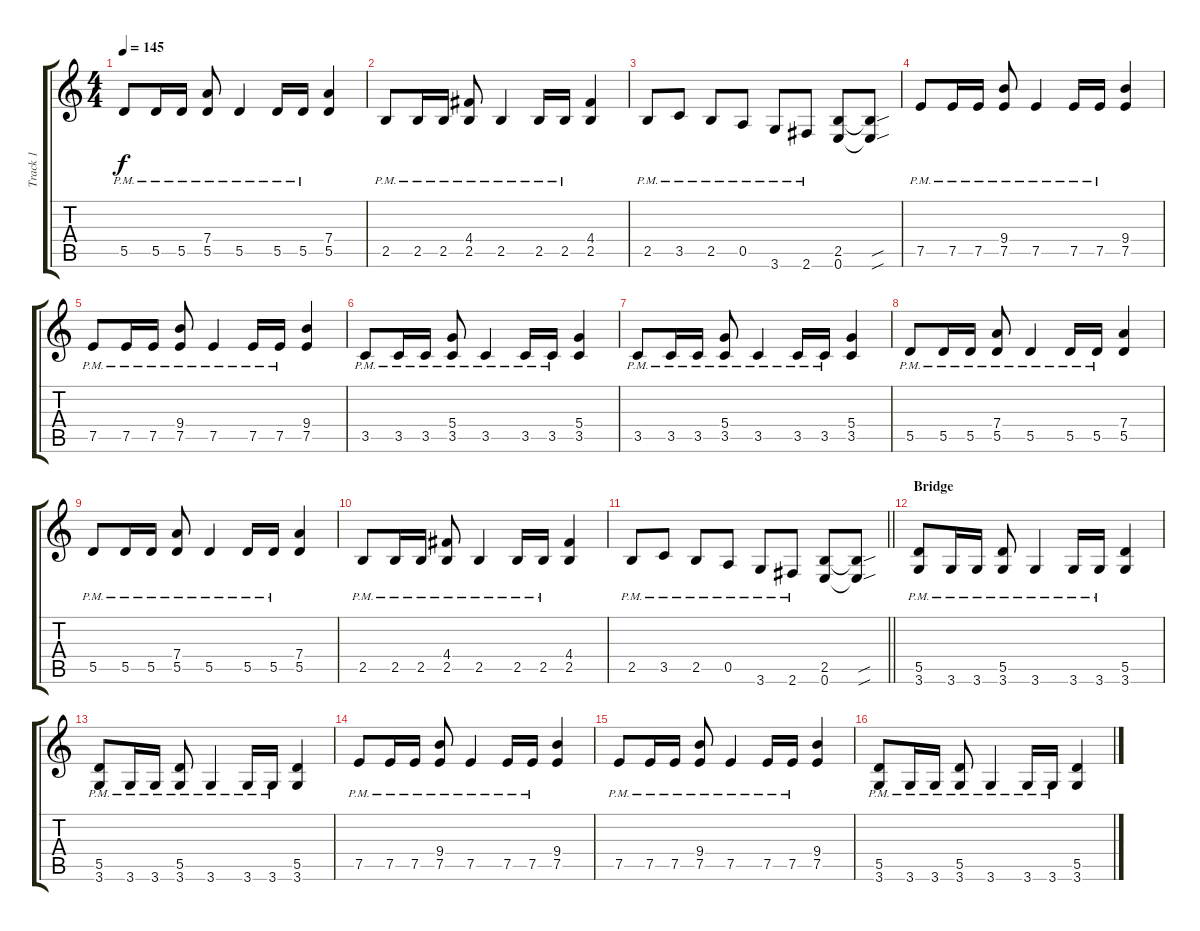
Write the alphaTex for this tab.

\track ("Track 1" "Track 1") {instrument overdrivenguitar}
\staff {score tabs}
\tuning (E4 B3 G3 D3 A2 E2) {hide}
\ts (4 4)
\tempo 145
\clef g2
\ks c
5.5{pm}.8{dy f} 5.5{pm}.16 5.5{pm}.16 (7.4 5.5{pm}).8 5.5{pm}.4 5.5{pm}.16 5.5{pm}.16 (7.4 5.5).4 |
2.5{pm}.8 2.5{pm}.16 2.5{pm}.16 (4.4 2.5{pm}).8 2.5{pm}.4 2.5{pm}.16 2.5{pm}.16 (4.4 2.5).4 |
2.5{pm}.8 3.5{pm}.8 2.5{pm}.8 0.5{pm}.8 3.6{pm}.8 2.6{pm}.8 (2.5 0.6).8 (2.5{sou t} 0.6{sou t}).8 |
7.5{pm}.8 7.5{pm}.16 7.5{pm}.16 (9.4 7.5{pm}).8 7.5{pm}.4 7.5{pm}.16 7.5{pm}.16 (9.4 7.5).4 |
7.5{pm}.8 7.5{pm}.16 7.5{pm}.16 (9.4 7.5{pm}).8 7.5{pm}.4 7.5{pm}.16 7.5{pm}.16 (9.4 7.5).4 |
3.5{pm}.8 3.5{pm}.16 3.5{pm}.16 (5.4 3.5{pm}).8 3.5{pm}.4 3.5{pm}.16 3.5{pm}.16 (5.4 3.5).4 |
3.5{pm}.8 3.5{pm}.16 3.5{pm}.16 (5.4 3.5{pm}).8 3.5{pm}.4 3.5{pm}.16 3.5{pm}.16 (5.4 3.5).4 |
5.5{pm}.8 5.5{pm}.16 5.5{pm}.16 (7.4 5.5{pm}).8 5.5{pm}.4 5.5{pm}.16 5.5{pm}.16 (7.4 5.5).4 |
5.5{pm}.8 5.5{pm}.16 5.5{pm}.16 (7.4 5.5{pm}).8 5.5{pm}.4 5.5{pm}.16 5.5{pm}.16 (7.4 5.5).4 |
2.5{pm}.8 2.5{pm}.16 2.5{pm}.16 (4.4 2.5{pm}).8 2.5{pm}.4 2.5{pm}.16 2.5{pm}.16 (4.4 2.5).4 |
\barLineRight lightlight
2.5{pm}.8 3.5{pm}.8 2.5{pm}.8 0.5{pm}.8 3.6{pm}.8 2.6{pm}.8 (2.5 0.6).8 (2.5{sou t} 0.6{sou t}).8 |
\section ("" "Bridge")
(5.5{pm} 3.6{pm}).8 3.6{pm}.16 3.6{pm}.16 (5.5 3.6{pm}).8 3.6{pm}.4 3.6{pm}.16 3.6{pm}.16 (5.5 3.6).4 |
(5.5{pm} 3.6{pm}).8 3.6{pm}.16 3.6{pm}.16 (5.5 3.6{pm}).8 3.6{pm}.4 3.6{pm}.16 3.6{pm}.16 (5.5 3.6).4 |
7.5{pm}.8 7.5{pm}.16 7.5{pm}.16 (9.4 7.5{pm}).8 7.5{pm}.4 7.5{pm}.16 7.5{pm}.16 (9.4 7.5).4 |
7.5{pm}.8 7.5{pm}.16 7.5{pm}.16 (9.4 7.5{pm}).8 7.5{pm}.4 7.5{pm}.16 7.5{pm}.16 (9.4 7.5).4 |
(5.5{pm} 3.6{pm}).8 3.6{pm}.16 3.6{pm}.16 (5.5{pm} 3.6{pm}).8 3.6{pm}.4 3.6{pm}.16 3.6{pm}.16 (5.5 3.6).4
